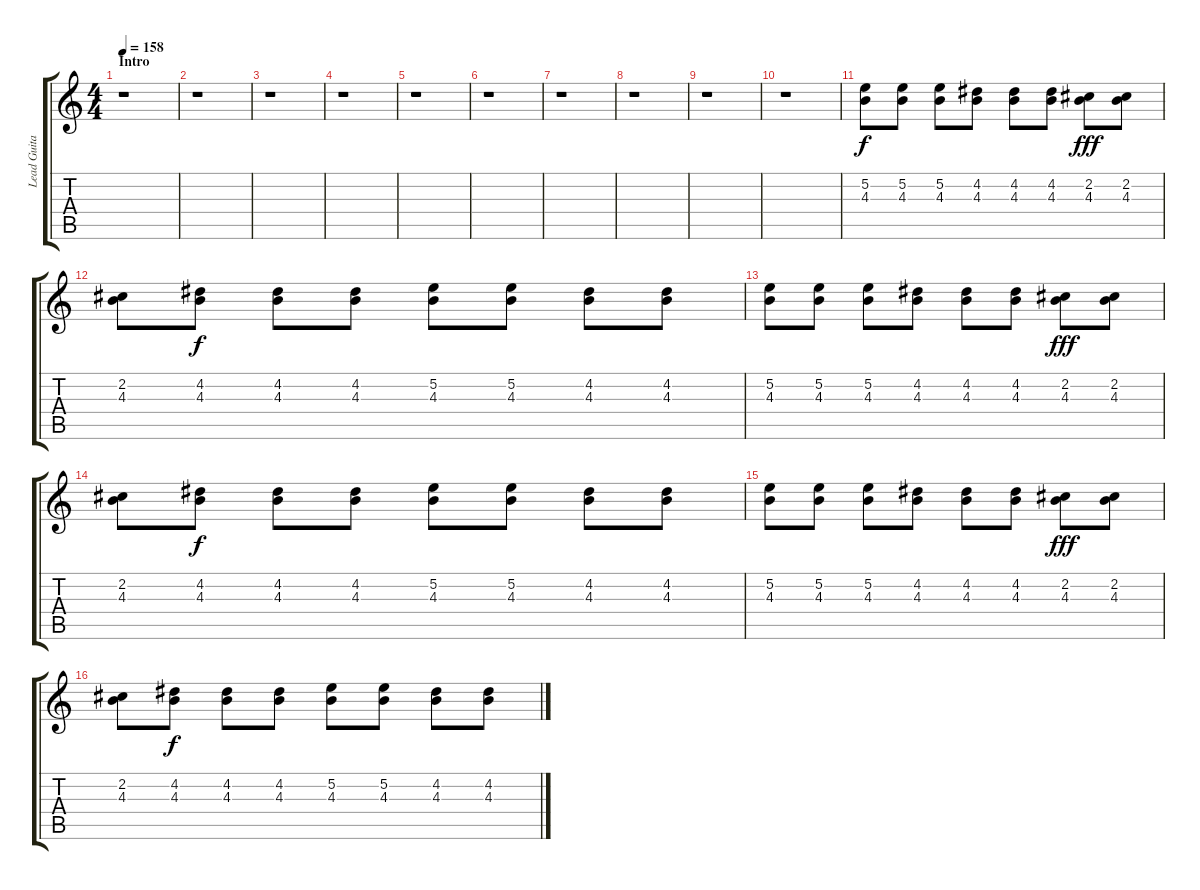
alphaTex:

\track ("Lead Guitar 2" "Lead Guita") {instrument distortionguitar}
\staff {score tabs}
\tuning (E4 B3 G3 D3 A2 E2) {hide}
\ts (4 4)
\section ("" "Intro")
\tempo 158
\clef g2
\ks c
r.1{dy f instrument distortionguitar} |
r.1 |
r.1 |
r.1 |
r.1 |
r.1 |
r.1 |
r.1 |
r.1 |
r.1 |
(5.2 4.3).8 (5.2 4.3).8 (5.2 4.3).8 (4.2 4.3).8 (4.2 4.3).8 (4.2 4.3).8 (2.2 4.3).8{dy fff} (2.2 4.3).8 |
(2.2 4.3).8 (4.2 4.3).8{dy f} (4.2 4.3).8 (4.2 4.3).8 (5.2 4.3).8 (5.2 4.3).8 (4.2 4.3).8 (4.2 4.3).8 |
(5.2 4.3).8 (5.2 4.3).8 (5.2 4.3).8 (4.2 4.3).8 (4.2 4.3).8 (4.2 4.3).8 (2.2 4.3).8{dy fff} (2.2 4.3).8 |
(2.2 4.3).8 (4.2 4.3).8{dy f} (4.2 4.3).8 (4.2 4.3).8 (5.2 4.3).8 (5.2 4.3).8 (4.2 4.3).8 (4.2 4.3).8 |
(5.2 4.3).8 (5.2 4.3).8 (5.2 4.3).8 (4.2 4.3).8 (4.2 4.3).8 (4.2 4.3).8 (2.2 4.3).8{dy fff} (2.2 4.3).8 |
(2.2 4.3).8 (4.2 4.3).8{dy f} (4.2 4.3).8 (4.2 4.3).8 (5.2 4.3).8 (5.2 4.3).8 (4.2 4.3).8 (4.2 4.3).8
